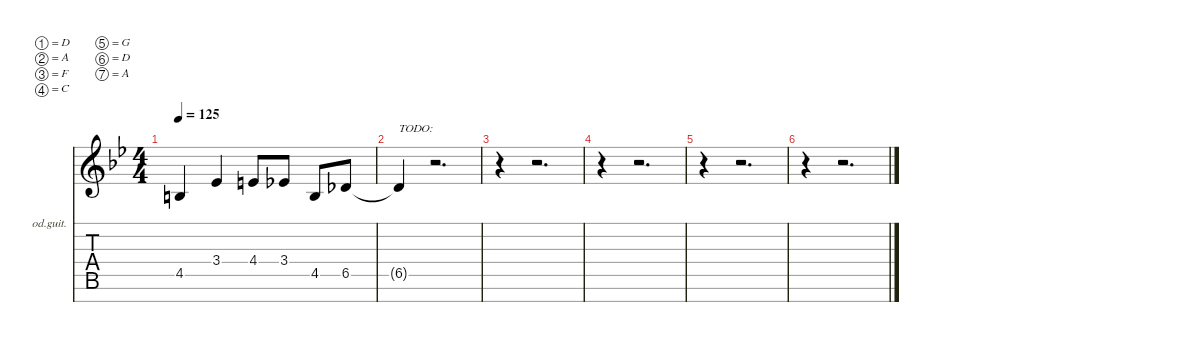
\defaultSystemsLayout 4
\hideDynamics
\bracketExtendMode nobrackets
\firstSystemTrackNameOrientation horizontal
\otherSystemsTrackNameOrientation horizontal
\track ("lead" "od.guit.") {solo instrument overdrivenguitar}
\staff {score tabs}
\tuning (D4 A3 F3 C3 G2 D2 A1)
\ts (4 4)
\tempo 125
\clef g2
\ks bb
4.5{t acc forcenatural}.4{dy mf beam Up} 3.4{acc b}.4{beam Up} 4.4{acc forcenatural}.8{beam Up} 3.4{acc b}.8{beam Up} 4.5{acc forcenatural}.8{beam Up} 6.5{acc b}.8{beam Up} |
6.5{t acc b}.4{txt "TODO:" beam Up} r.2{d beam Up} |
r.4{beam Down} r.2{d beam Down} |
r.4{beam Down} r.2{d beam Down} |
r.4{beam Down} r.2{d beam Down} |
r.4{beam Down} r.2{d beam Down}
